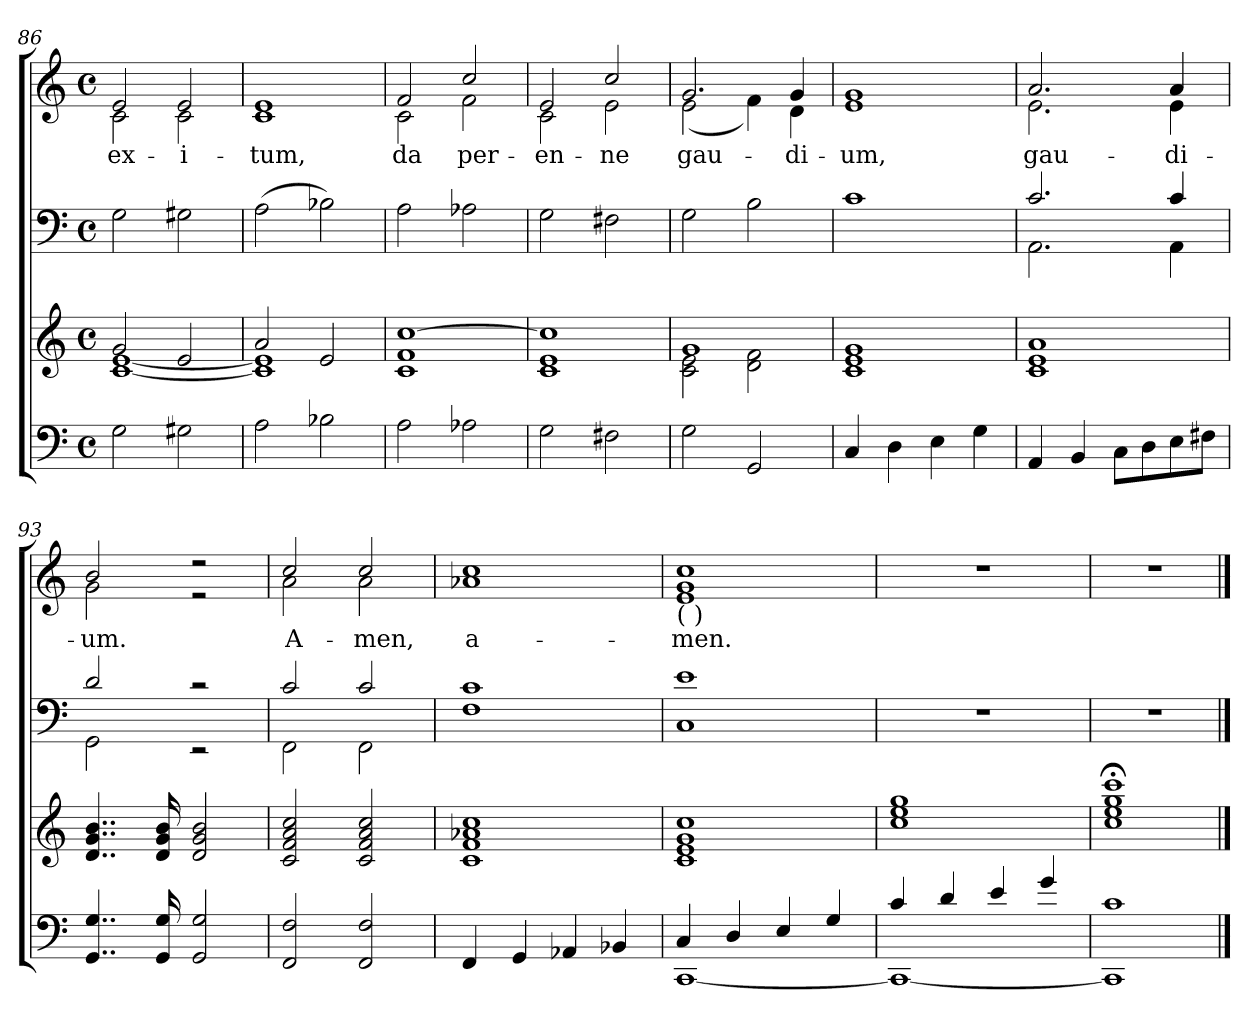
**kern	**kern	**kern	**kern	**text
*part3	*part3	*part2	*part1	*part1
*staff4	*staff3	*staff2	*staff1	*staff1
*clefF4	*clefG2	*clefF4	*clefG2	*
*k[]	*k[]	*k[]	*k[]	*
*C:	*C:	*C:	*C:	*
*M4/4	*M4/4	*M4/4	*M4/4	*
*met(c)	*met(c)	*met(c)	*met(c)	*
=86	=86	=86	=86	=86
*	*^	*	*	*
!	!	!	!	!	!LO:LY:b
*	*	*	*	*^	*
2G\	2g/	[<1c [<1e	2G\	2e/	2c\	ex-
!	!	!	!	!	!	!LO:LY:b
2G#X\	2e/	.	2G#X\	2e/	2c\	-i-
!!LO:LB:g=z	!!
=87	=87	=87	=87	=87	=87	=87
!	!	!	!	!	!	!LO:LY:b
2A\	2a/	1c] 1e]	(>2A\	1e	1c	-tum,
2B-X\	2e/	.	2B-X\)	.	.	.
=88	=88	=88	=88	=88	=88	=88
!	!	!	!	!	!	!LO:LY:b
2A\	[>1cc	1c 1f	2A\	2f/	2c\	da
!	!	!	!	!	!	!LO:LY:b
2A-X\	.	.	2A-X\	2cc/	2f\	per-
=89	=89	=89	=89	=89	=89	=89
!	!	!	!	!	!	!LO:LY:b
2G\	1cc]	1c 1e	2G\	2e/	2c\	-en-
!	!	!	!	!	!	!LO:LY:b
2F#X\	.	.	2F#X\	2cc/	2e\	-ne
=90	=90	=90	=90	=90	=90	=90
!	!	!	!	!	!	!LO:LY:b
2G\	1g	2c\ 2e\	2G\	2.g/	(<2e\	gau-
2GG/	.	2d\ 2f\	2B\	.	4f\)	.
!	!	!	!	!	!	!LO:LY:b
.	.	.	.	4g/	4d\	-di-
=91	=91	=91	=91	=91	=91	=91
!	!	!	!	!	!	!LO:LY:b
4C/	1g	1c 1e	1c	1g	1e	-um,
4D\	.	.	.	.	.	.
4E\	.	.	.	.	.	.
4G\	.	.	.	.	.	.
=92	=92	=92	=92	=92	=92	=92
*	*	*	*^	*	*	*
!	!	!	!	!	!	!	!LO:LY:b
4AA/	1a	1c 1e	2.c/	2.AA\	2.a/	2.e\	gau-
4BB/	.	.	.	.	.	.	.
8C\L	.	.	.	.	.	.	.
8D\	.	.	.	.	.	.	.
!	!	!	!	!	!	!	!LO:LY:b
8E\	.	.	4c/	4AA\	4a/	4e\	-di-
8F#X\J	.	.	.	.	.	.	.
*	*v	*v	*	*	*	*	*
!!LO:PB:g=z	!!
=93	=93	=93	=93	=93	=93	=93
!	!	!	!	!	!	!LO:LY:b
4..GG/ 4..G/	4..d/ 4..g/ 4..b/	2d/	2GG\	2b/	2g\	-um.
16GG/ 16G/	16d/ 16g/ 16b/	.	.	.	.	.
2GG/ 2G/	2d/ 2g/ 2b/	2r	2r	2r	2r	.
=94	=94	=94	=94	=94	=94	=94
!	!	!	!	!	!	!LO:LY:b
2FF/ 2F/	2c/ 2f/ 2a/ 2cc/	2c/	2FF\	2cc/	2a\	A-
!	!	!	!	!	!	!LO:LY:b
2FF/ 2F/	2c/ 2f/ 2a/ 2cc/	2c/	2FF\	2cc/	2a\	-men,
=95	=95	=95	=95	=95	=95	=95
!	!	!	!	!	!	!LO:LY:b
4FF/	1c 1f 1a-X 1cc	1c	1F	1cc	1a-X	a-
4GG/	.	.	.	.	.	.
4AA-X/	.	.	.	.	.	.
4BB-X/	.	.	.	.	.	.
=96	=96	=96	=96	=96	=96	=96
*^	*	*	*	*	*	*
!	!	!	!	!	!LO:TX:b:t=( )	!	!
!	!	!	!	!	!	!	!LO:LY:b
4C/	[<1CC	1c 1e 1g 1cc	1e	1C	1g 1cc	1e	-men.
4D/	.	.	.	.	.	.	.
4E/	.	.	.	.	.	.	.
4G/	.	.	.	.	.	.	.
*	*	*	*v	*v	*	*	*
*	*	*	*	*v	*v	*
=97	=97	=97	=97	=97	=97
4c/	1CC_	1cc 1ee 1gg	1r	1r	.
4d/	.	.	.	.	.
4e/	.	.	.	.	.
4g/	.	.	.	.	.
=98	=98	=98	=98	=98	=98
1c	1CC]	1cc;< 1ee;< 1gg;< 1ccc;<	1r	1r	.
*v	*v	*	*	*	*
==	==	==	==	==
*-	*-	*-	*-	*-
